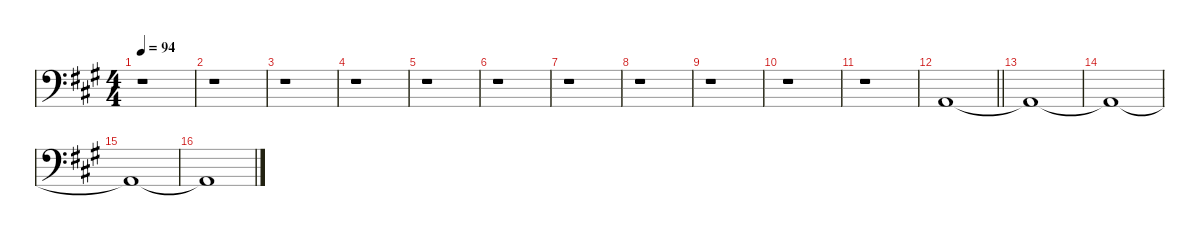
\defaultSystemsLayout 4
\hideDynamics
\bracketExtendMode nobrackets
\singleTrackTrackNamePolicy hidden
\multiTrackTrackNamePolicy hidden
\firstSystemTrackNameMode fullname
\firstSystemTrackNameOrientation horizontal
\otherSystemsTrackNameOrientation horizontal
\track ("Synth" "fx.synth.") {defaultSystemsLayout 16 instrument fx7echoes}
\staff {score}
\tuning (E4 B3 G3 D3 A2 E2)
\ts (4 4)
\tempo 94
\clef f4
\ks a
r.1{dy f beam Down} |
r.1{beam Down} |
r.1{beam Down} |
r.1{beam Down} |
r.1{beam Down} |
r.1{beam Down} |
r.1{beam Down} |
r.1{beam Down} |
r.1{beam Down} |
r.1{beam Down} |
r.1{beam Down} |
\barLineRight lightlight
0.5{acc forcenatural}.1{beam Up} |
0.5{t acc forcenatural}.1{beam Up} |
0.5{t acc forcenatural}.1{beam Up} |
0.5{t acc forcenatural}.1{beam Up} |
0.5{t acc forcenatural}.1{beam Up}
